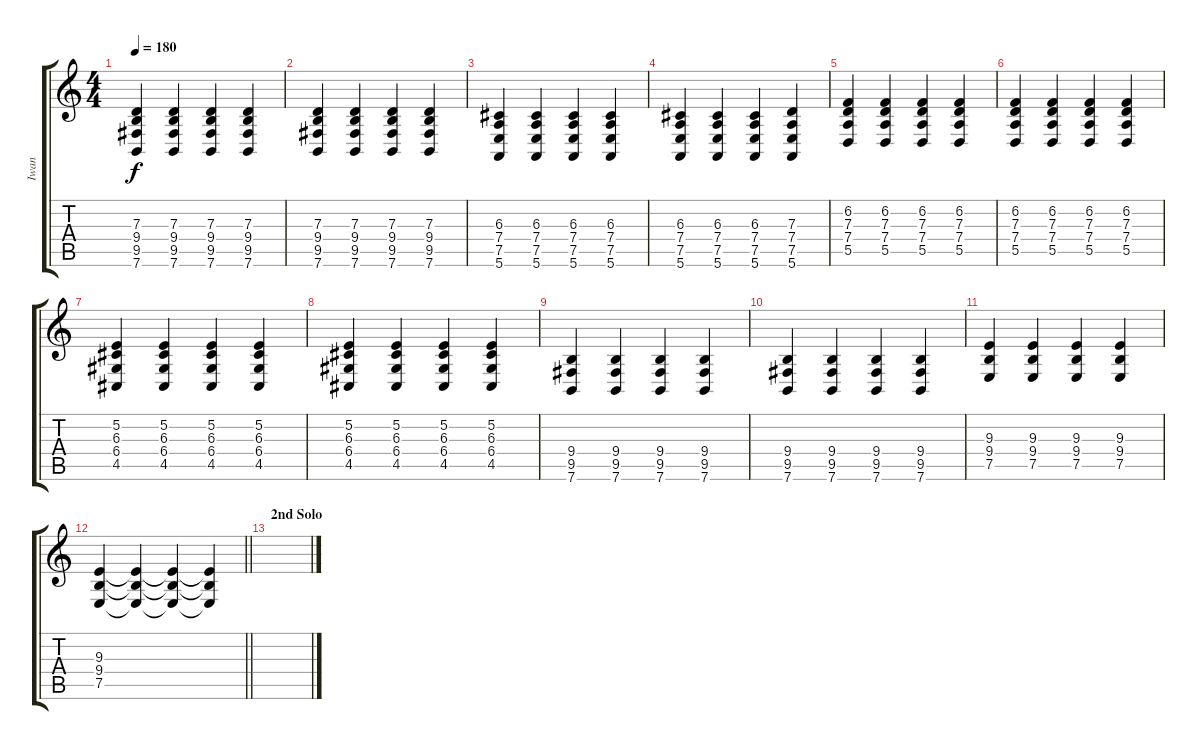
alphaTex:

\track ("Iwan" "Iwan") {instrument acousticgrandpiano}
\staff {score tabs}
\tuning (E4 B3 G3 D3 A2 E2) {hide}
\ts (4 4)
\tempo 180
\clef g2
\ks c
(7.3 9.4 9.5 7.6).4{dy f} (7.3 9.4 9.5 7.6).4 (7.3 9.4 9.5 7.6).4 (7.3 9.4 9.5 7.6).4 |
(7.3 9.4 9.5 7.6).4 (7.3 9.4 9.5 7.6).4 (7.3 9.4 9.5 7.6).4 (7.3 9.4 9.5 7.6).4 |
(6.3 7.4 7.5 5.6).4 (6.3 7.4 7.5 5.6).4 (6.3 7.4 7.5 5.6).4 (6.3 7.4 7.5 5.6).4 |
(6.3 7.4 7.5 5.6).4 (6.3 7.4 7.5 5.6).4 (6.3 7.4 7.5 5.6).4 (7.3 7.4 7.5 5.6).4 |
(6.2 7.3 7.4 5.5).4 (6.2 7.3 7.4 5.5).4 (6.2 7.3 7.4 5.5).4 (6.2 7.3 7.4 5.5).4 |
(6.2 7.3 7.4 5.5).4 (6.2 7.3 7.4 5.5).4 (6.2 7.3 7.4 5.5).4 (6.2 7.3 7.4 5.5).4 |
(5.2 6.3 6.4 4.5).4 (5.2 6.3 6.4 4.5).4 (5.2 6.3 6.4 4.5).4 (5.2 6.3 6.4 4.5).4 |
(5.2 6.3 6.4 4.5).4 (5.2 6.3 6.4 4.5).4 (5.2 6.3 6.4 4.5).4 (5.2 6.3 6.4 4.5).4 |
(9.4 9.5 7.6).4 (9.4 9.5 7.6).4 (9.4 9.5 7.6).4 (9.4 9.5 7.6).4 |
(9.4 9.5 7.6).4 (9.4 9.5 7.6).4 (9.4 9.5 7.6).4 (9.4 9.5 7.6).4 |
(9.3 9.4 7.5).4 (9.3 9.4 7.5).4 (9.3 9.4 7.5).4 (9.3 9.4 7.5).4 |
\barLineRight lightlight
(9.3 9.4 7.5).4 (9.3{t} 9.4{t} 7.5{t}).4 (9.3{t} 9.4{t} 7.5{t}).4 (9.3{t} 9.4{t} 7.5{t}).4 |
\section ("" "2nd Solo")
